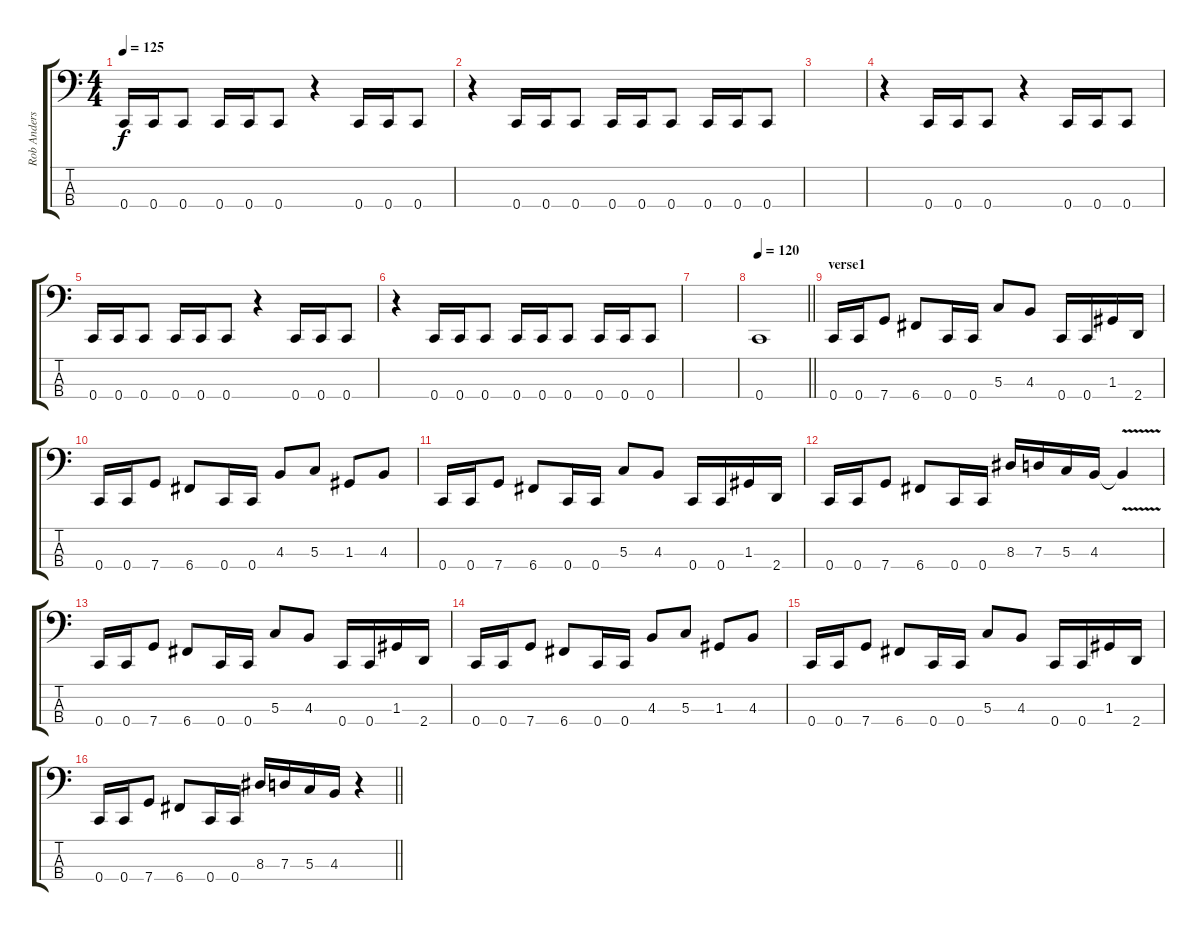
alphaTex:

\track ("Rob Anderson" "Rob Anders") {instrument electricbasspick}
\staff {score tabs}
\tuning (F2 C2 G1 C1) {hide}
\ts (4 4)
\tempo 125
\clef f4
\ks c
0.4.16{dy f} 0.4.16 0.4.8 0.4.16 0.4.16 0.4.8 r.4 0.4.16 0.4.16 0.4.8 |
r.4 0.4.16 0.4.16 0.4.8 0.4.16 0.4.16 0.4.8 0.4.16 0.4.16 0.4.8 |
|
r.4 0.4.16 0.4.16 0.4.8 r.4 0.4.16 0.4.16 0.4.8 |
0.4.16 0.4.16 0.4.8 0.4.16 0.4.16 0.4.8 r.4 0.4.16 0.4.16 0.4.8 |
r.4 0.4.16 0.4.16 0.4.8 0.4.16 0.4.16 0.4.8 0.4.16 0.4.16 0.4.8 |
|
\tempo 120
\barLineRight lightlight
0.4.1 |
\section ("" "verse1")
0.4.16 0.4.16 7.4.8 6.4.8 0.4.16 0.4.16 5.3.8 4.3.8 0.4.16 0.4.16 1.3.16 2.4.16 |
0.4.16 0.4.16 7.4.8 6.4.8 0.4.16 0.4.16 4.3.8 5.3.8 1.3.8 4.3.8 |
0.4.16 0.4.16 7.4.8 6.4.8 0.4.16 0.4.16 5.3.8 4.3.8 0.4.16 0.4.16 1.3.16 2.4.16 |
0.4.16 0.4.16 7.4.8 6.4.8 0.4.16 0.4.16 8.3.16 7.3.16 5.3.16 4.3.16 4.3{v t}.4 |
0.4.16 0.4.16 7.4.8 6.4.8 0.4.16 0.4.16 5.3.8 4.3.8 0.4.16 0.4.16 1.3.16 2.4.16 |
0.4.16 0.4.16 7.4.8 6.4.8 0.4.16 0.4.16 4.3.8 5.3.8 1.3.8 4.3.8 |
0.4.16 0.4.16 7.4.8 6.4.8 0.4.16 0.4.16 5.3.8 4.3.8 0.4.16 0.4.16 1.3.16 2.4.16 |
\barLineRight lightlight
0.4.16 0.4.16 7.4.8 6.4.8 0.4.16 0.4.16 8.3.16 7.3.16 5.3.16 4.3.16 r.4
